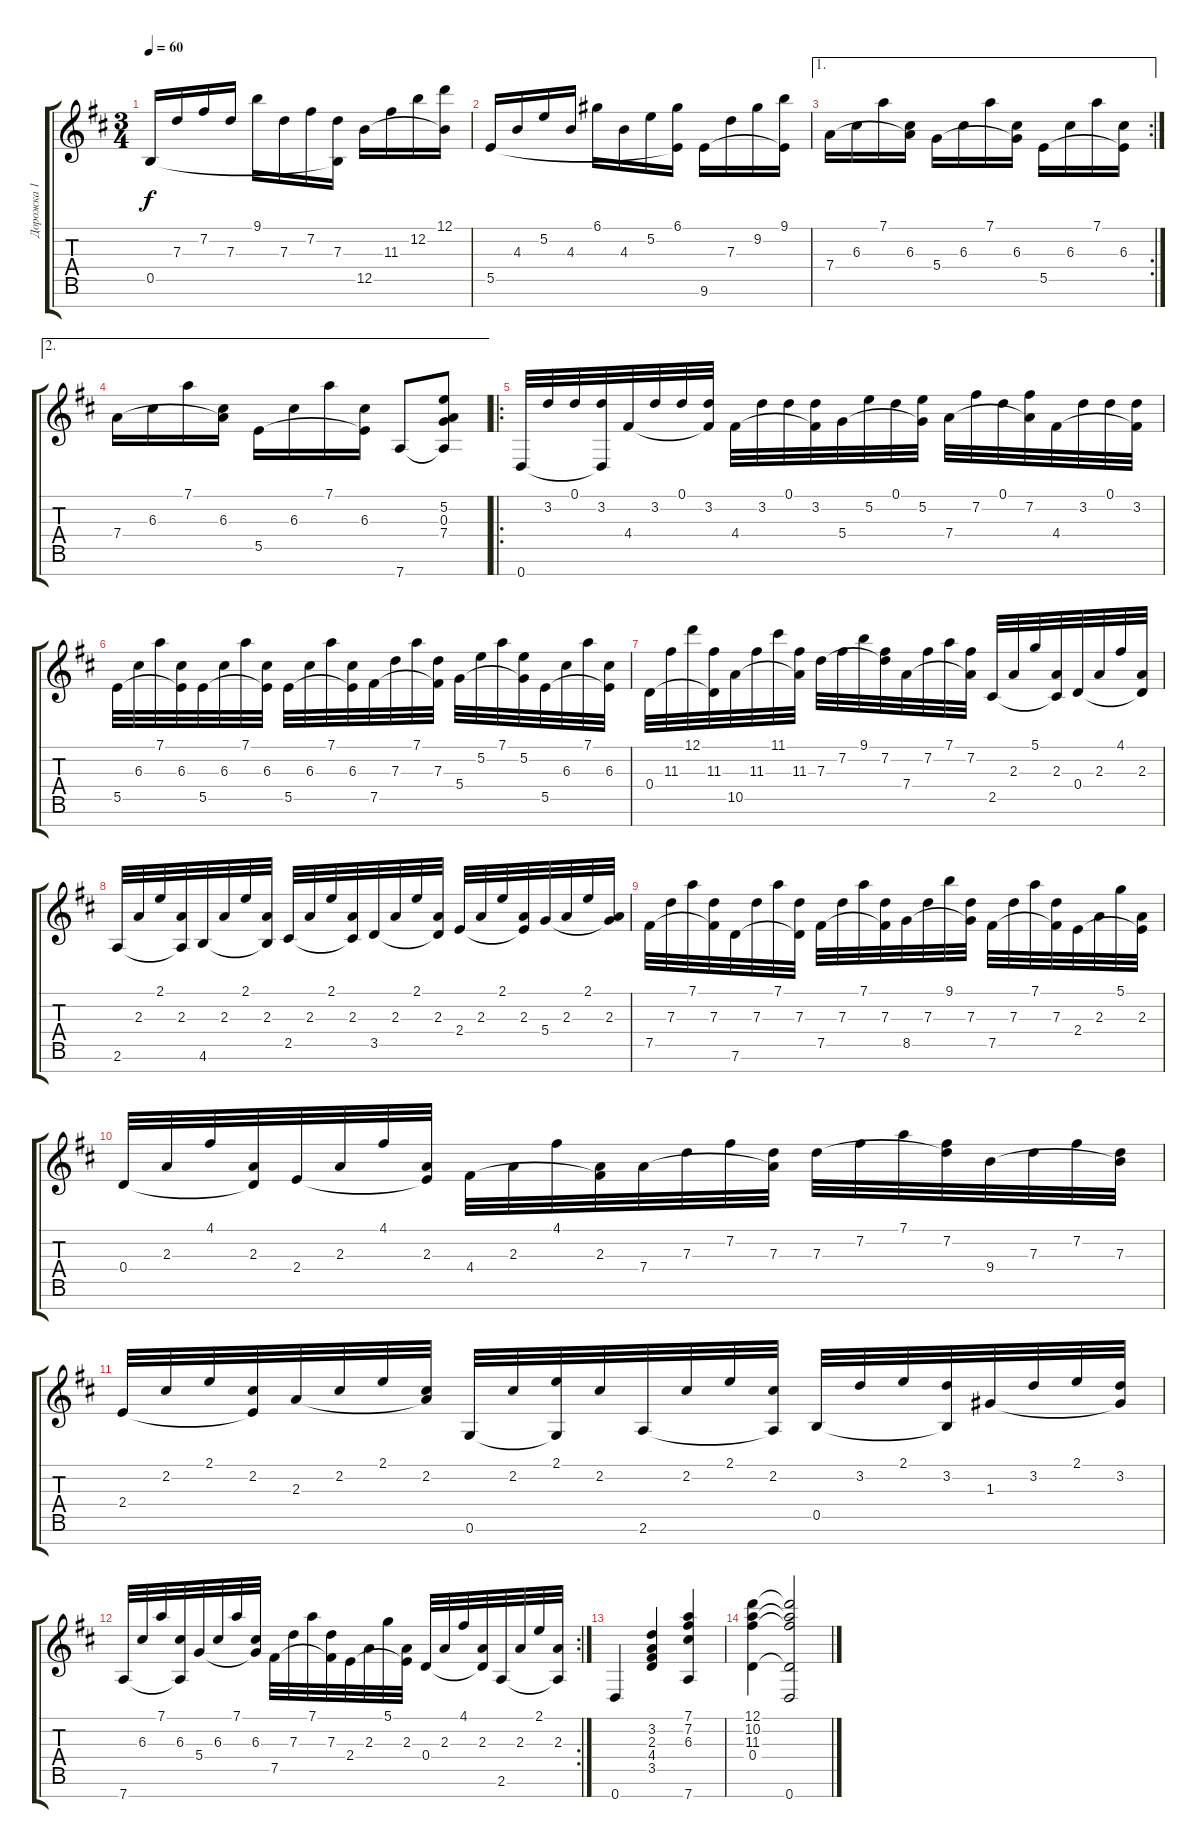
\track ("Дорожка 1" "Дорожка 1") {instrument acousticguitarsteel}
\staff {score tabs}
\tuning (D4 B3 G3 D3 B2 G2 D2) {hide}
\ts (3 4)
\tempo 60
\clef g2
\ks d
0.5.16{dy f} 7.3.16 7.2.16 7.3.16 9.1.16 7.3.16 7.2.16 (7.3 0.5{t}).16 12.5.16 11.3.16 12.2.16 (12.1 12.5{t}).16 |
5.5.16 4.3.16 5.2.16 4.3.16 6.1.16 4.3.16 5.2.16 (6.1 5.5{t}).16 9.6.16 7.3.16 9.2.16 (9.1 9.6{t}).16 |
\ae 1
\rc 2
7.4.16 6.3.16 7.1.16 (6.3 7.4{t}).16 5.4.16 6.3.16 7.1.16 (6.3 5.4{t}).16 5.5.16 6.3.16 7.1.16 (6.3 5.5{t}).16 |
\ae 2
7.4.16 6.3.16 7.1.16 (6.3 7.4{t}).16 5.5.16 6.3.16 7.1.16 (6.3 5.5{t}).16 7.7.8 (5.2 0.3 7.4 7.7{t}).8 |
\ro
0.7.32 3.2.32 0.1.32 (3.2 0.7{t}).32 4.4.32 3.2.32 0.1.32 (3.2 4.4{t}).32 4.4.32 3.2.32 0.1.32 (3.2 4.4{t}).32 5.4.32 5.2.32 0.1.32 (5.2 5.4{t}).32 7.4.32 7.2.32 0.1.32 (7.2 7.4{t}).32 4.4.32 3.2.32 0.1.32 (3.2 4.4{t}).32 |
5.5.32 6.3.32 7.1.32 (6.3 5.5{t}).32 5.5.32 6.3.32 7.1.32 (6.3 5.5{t}).32 5.5.32 6.3.32 7.1.32 (6.3 5.5{t}).32 7.5.32 7.3.32 7.1.32 (7.3 7.5{t}).32 5.4.32 5.2.32 7.1.32 (5.2 5.4{t}).32 5.5.32 6.3.32 7.1.32 (6.3 5.5{t}).32 |
0.4.32 11.3.32 12.1.32 (11.3 0.4{t}).32 10.5.32 11.3.32 11.1.32 (11.3 10.5{t}).32 7.3.32 7.2.32 9.1.32 (7.2 7.3{t}).32 7.4.32 7.2.32 7.1.32 (7.2 7.4{t}).32 2.5.32 2.3.32 5.1.32 (2.3 2.5{t}).32 0.4.32 2.3.32 4.1.32 (2.3 0.4{t}).32 |
2.6.32 2.3.32 2.1.32 (2.3 2.6{t}).32 4.6.32 2.3.32 2.1.32 (2.3 4.6{t}).32 2.5.32 2.3.32 2.1.32 (2.3 2.5{t}).32 3.5.32 2.3.32 2.1.32 (2.3 3.5{t}).32 2.4.32 2.3.32 2.1.32 (2.3 2.4{t}).32 5.4.32 2.3.32 2.1.32 (2.3 5.4{t}).32 |
7.5.32 7.3.32 7.1.32 (7.3 7.5{t}).32 7.6.32 7.3.32 7.1.32 (7.3 7.6{t}).32 7.5.32 7.3.32 7.1.32 (7.3 7.5{t}).32 8.5.32 7.3.32 9.1.32 (7.3 8.5{t}).32 7.5.32 7.3.32 7.1.32 (7.3 7.5{t}).32 2.4.32 2.3.32 5.1.32 (2.3 2.4{t}).32 |
0.4.32 2.3.32 4.1.32 (2.3 0.4{t}).32 2.4.32 2.3.32 4.1.32 (2.3 2.4{t}).32 4.4.32 2.3.32 4.1.32 (2.3 4.4{t}).32 7.4.32 7.3.32 7.2.32 (7.3 7.4{t}).32 7.3.32 7.2.32 7.1.32 (7.2 7.3{t}).32 9.4.32 7.3.32 7.2.32 (7.3 9.4{t}).32 |
2.4.32 2.2.32 2.1.32 (2.2 2.4{t}).32 2.3.32 2.2.32 2.1.32 (2.2 2.3{t}).32 0.6.32 2.2.32 (2.1 0.6{t}).32 2.2.32 2.6.32 2.2.32 2.1.32 (2.2 2.6{t}).32 0.5.32 3.2.32 2.1.32 (3.2 0.5{t}).32 1.3.32 3.2.32 2.1.32 (3.2 1.3{t}).32 |
\rc 2
7.7.32 6.3.32 7.1.32 (6.3 7.7{t}).32 5.4.32 6.3.32 7.1.32 (6.3 5.4{t}).32 7.5.32 7.3.32 7.1.32 (7.3 7.5{t}).32 2.4.32 2.3.32 5.1.32 (2.3 2.4{t}).32 0.4.32 2.3.32 4.1.32 (2.3 0.4{t}).32 2.6.32 2.3.32 2.1.32 (2.3 2.6{t}).32 |
0.7.4 (3.2 2.3 4.4 3.5).4 (7.1 7.2 6.3 7.7).4 |
(12.1 10.2 11.3 0.4).4 (12.1{t} 10.2{t} 11.3{t} 0.4{t} 0.7).2
